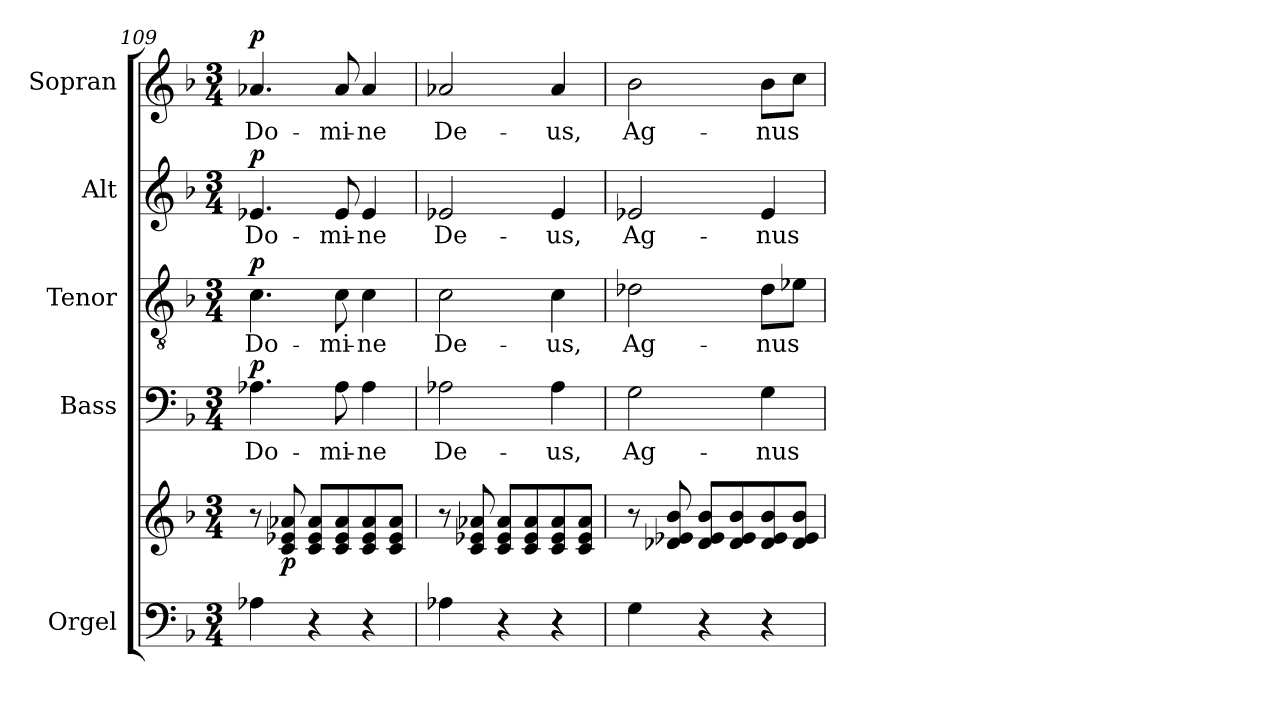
**kern	**kern	**dynam	**kern	**text	**dynam	**kern	**text	**dynam	**kern	**text	**dynam	**kern	**text	**dynam
*part5	*part5	*part5	*part4	*part4	*part4	*part3	*part3	*part3	*part2	*part2	*part2	*part1	*part1	*part1
*staff6	*staff5	*staff5/6	*staff4	*staff4	*staff4	*staff3	*staff3	*staff3	*staff2	*staff2	*staff2	*staff1	*staff1	*staff1
*I"Orgel	*	*	*I"Bass	*	*	*I"Tenor	*	*	*I"Alt	*	*	*I"Sopran	*	*
*I'Org.	*	*	*I'B.	*	*	*I'T.	*	*	*I'A.	*	*	*I'S.	*	*
*clefF4	*clefG2	*	*clefF4	*	*	*clefGv2	*	*	*clefG2	*	*	*clefG2	*	*
*k[b-]	*k[b-]	*	*k[b-]	*	*	*k[b-]	*	*	*k[b-]	*	*	*k[b-]	*	*
*F:	*F:	*	*F:	*	*	*F:	*	*	*F:	*	*	*F:	*	*
*M3/4	*M3/4	*	*M3/4	*	*	*M3/4	*	*	*M3/4	*	*	*M3/4	*	*
=109	=109	=109	=109	=109	=109	=109	=109	=109	=109	=109	=109	=109	=109	=109
!	!	!	!	!LO:LY:b	!LO:DY:a	!	!LO:LY:b	!LO:DY:a	!	!LO:LY:b	!LO:DY:a	!	!LO:LY:b	!LO:DY:a
4A-X\	8r	.	4.A-X\	Do-	p	4.c\	Do-	p	4.e-X/	Do-	p	4.a-X/	Do-	p
!	!	!LO:DY:b	!	!	!	!	!	!	!	!	!	!	!	!
.	8c/ 8e-X/ 8a-X/	p	.	.	.	.	.	.	.	.	.	.	.	.
4r	8c/ 8e-/ 8a-/L	.	.	.	.	.	.	.	.	.	.	.	.	.
!	!	!	!	!LO:LY:b	!	!	!LO:LY:b	!	!	!LO:LY:b	!	!	!LO:LY:b	!
.	8c/ 8e-/ 8a-/	.	8A-\	-mi-	.	8c\	-mi-	.	8e-/	-mi-	.	8a-/	-mi-	.
!	!	!	!	!LO:LY:b	!	!	!LO:LY:b	!	!	!LO:LY:b	!	!	!LO:LY:b	!
4r	8c/ 8e-/ 8a-/	.	4A-\	-ne	.	4c\	-ne	.	4e-/	-ne	.	4a-/	-ne	.
.	8c/ 8e-/ 8a-/J	.	.	.	.	.	.	.	.	.	.	.	.	.
=110	=110	=110	=110	=110	=110	=110	=110	=110	=110	=110	=110	=110	=110	=110
!	!	!	!	!LO:LY:b	!	!	!LO:LY:b	!	!	!LO:LY:b	!	!	!LO:LY:b	!
4A-X\	8r	.	2A-X\	De-	.	2c\	De-	.	2e-X/	De-	.	2a-X/	De-	.
.	8c/ 8e-X/ 8a-X/	.	.	.	.	.	.	.	.	.	.	.	.	.
4r	8c/ 8e-/ 8a-/L	.	.	.	.	.	.	.	.	.	.	.	.	.
.	8c/ 8e-/ 8a-/	.	.	.	.	.	.	.	.	.	.	.	.	.
!	!	!	!	!LO:LY:b	!	!	!LO:LY:b	!	!	!LO:LY:b	!	!	!LO:LY:b	!
4r	8c/ 8e-/ 8a-/	.	4A-\	-us,	.	4c\	-us,	.	4e-/	-us,	.	4a-/	-us,	.
.	8c/ 8e-/ 8a-/J	.	.	.	.	.	.	.	.	.	.	.	.	.
=111	=111	=111	=111	=111	=111	=111	=111	=111	=111	=111	=111	=111	=111	=111
!	!	!	!	!LO:LY:b	!	!	!LO:LY:b	!	!	!LO:LY:b	!	!	!LO:LY:b	!
4G\	8r	.	2G\	Ag-	.	2d-X\	Ag-	.	2e-X/	Ag-	.	2b-\	Ag-	.
.	8d-X/ 8e-X/ 8b-/	.	.	.	.	.	.	.	.	.	.	.	.	.
4r	8d-/ 8e-/ 8b-/L	.	.	.	.	.	.	.	.	.	.	.	.	.
.	8d-/ 8e-/ 8b-/	.	.	.	.	.	.	.	.	.	.	.	.	.
!	!	!	!	!LO:LY:b	!	!	!LO:LY:b	!	!	!LO:LY:b	!	!	!LO:LY:b	!
4r	8d-/ 8e-/ 8b-/	.	4G\	-nus	.	8d-\L	-nus	.	4e-/	-nus	.	8b-\L	-nus	.
.	8d-/ 8e-/ 8b-/J	.	.	.	.	8e-X\J	.	.	.	.	.	8cc\J	.	.
=	=	=	=	=	=	=	=	=	=	=	=	=	=	=
*-	*-	*-	*-	*-	*-	*-	*-	*-	*-	*-	*-	*-	*-	*-
